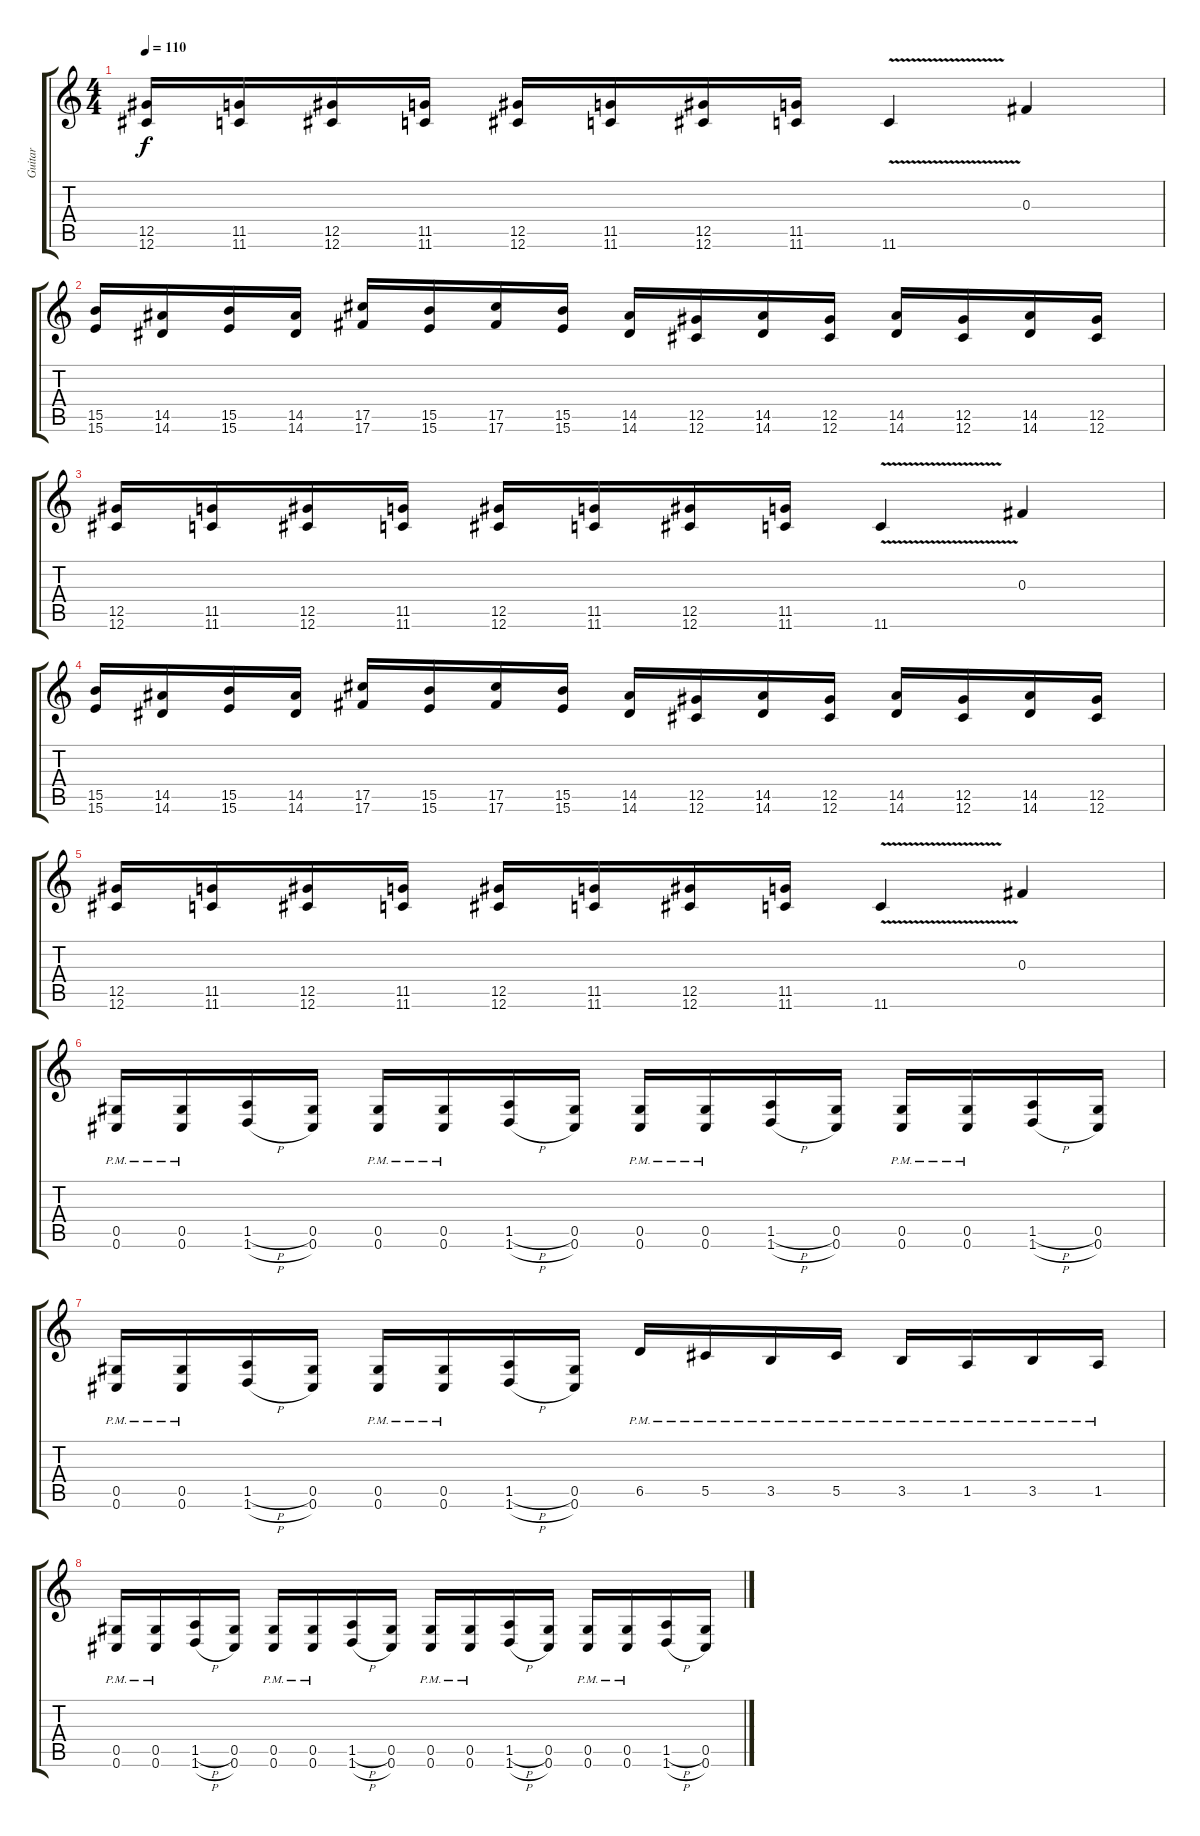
\track ("Guitar" "Guitar") {instrument distortionguitar}
\staff {score tabs}
\tuning (Eb4 Bb3 Gb3 Db3 Ab2 Db2) {hide}
\ts (4 4)
\tempo 110
\clef g2
\ks c
(12.5 12.6).16{dy f} (11.5 11.6).16 (12.5 12.6).16 (11.5 11.6).16 (12.5 12.6).16 (11.5 11.6).16 (12.5 12.6).16 (11.5 11.6).16 11.6{v}.4 0.3.4 |
(15.5 15.6).16 (14.5 14.6).16 (15.5 15.6).16 (14.5 14.6).16 (17.5 17.6).16 (15.5 15.6).16 (17.5 17.6).16 (15.5 15.6).16 (14.5 14.6).16 (12.5 12.6).16 (14.5 14.6).16 (12.5 12.6).16 (14.5 14.6).16 (12.5 12.6).16 (14.5 14.6).16 (12.5 12.6).16 |
(12.5 12.6).16 (11.5 11.6).16 (12.5 12.6).16 (11.5 11.6).16 (12.5 12.6).16 (11.5 11.6).16 (12.5 12.6).16 (11.5 11.6).16 11.6{v}.4 0.3.4 |
(15.5 15.6).16 (14.5 14.6).16 (15.5 15.6).16 (14.5 14.6).16 (17.5 17.6).16 (15.5 15.6).16 (17.5 17.6).16 (15.5 15.6).16 (14.5 14.6).16 (12.5 12.6).16 (14.5 14.6).16 (12.5 12.6).16 (14.5 14.6).16 (12.5 12.6).16 (14.5 14.6).16 (12.5 12.6).16 |
(12.5 12.6).16 (11.5 11.6).16 (12.5 12.6).16 (11.5 11.6).16 (12.5 12.6).16 (11.5 11.6).16 (12.5 12.6).16 (11.5 11.6).16 11.6{v}.4 0.3.4 |
(0.5{pm} 0.6{pm}).16 (0.5{pm} 0.6{pm}).16 (1.5{h} 1.6{h}).16 (0.5 0.6).16 (0.5{pm} 0.6{pm}).16 (0.5{pm} 0.6{pm}).16 (1.5{h} 1.6{h}).16 (0.5 0.6).16 (0.5{pm} 0.6{pm}).16 (0.5{pm} 0.6{pm}).16 (1.5{h} 1.6{h}).16 (0.5 0.6).16 (0.5{pm} 0.6{pm}).16 (0.5{pm} 0.6{pm}).16 (1.5{h} 1.6{h}).16 (0.5 0.6).16 |
(0.5{pm} 0.6{pm}).16 (0.5{pm} 0.6{pm}).16 (1.5{h} 1.6{h}).16 (0.5 0.6).16 (0.5{pm} 0.6{pm}).16 (0.5{pm} 0.6{pm}).16 (1.5{h} 1.6{h}).16 (0.5 0.6).16 6.5{pm}.16 5.5{pm}.16 3.5{pm}.16 5.5{pm}.16 3.5{pm}.16 1.5{pm}.16 3.5{pm}.16 1.5{pm}.16 |
(0.5{pm} 0.6{pm}).16 (0.5{pm} 0.6{pm}).16 (1.5{h} 1.6{h}).16 (0.5 0.6).16 (0.5{pm} 0.6{pm}).16 (0.5{pm} 0.6{pm}).16 (1.5{h} 1.6{h}).16 (0.5 0.6).16 (0.5{pm} 0.6{pm}).16 (0.5{pm} 0.6{pm}).16 (1.5{h} 1.6{h}).16 (0.5 0.6).16 (0.5{pm} 0.6{pm}).16 (0.5{pm} 0.6{pm}).16 (1.5{h} 1.6{h}).16 (0.5 0.6).16
